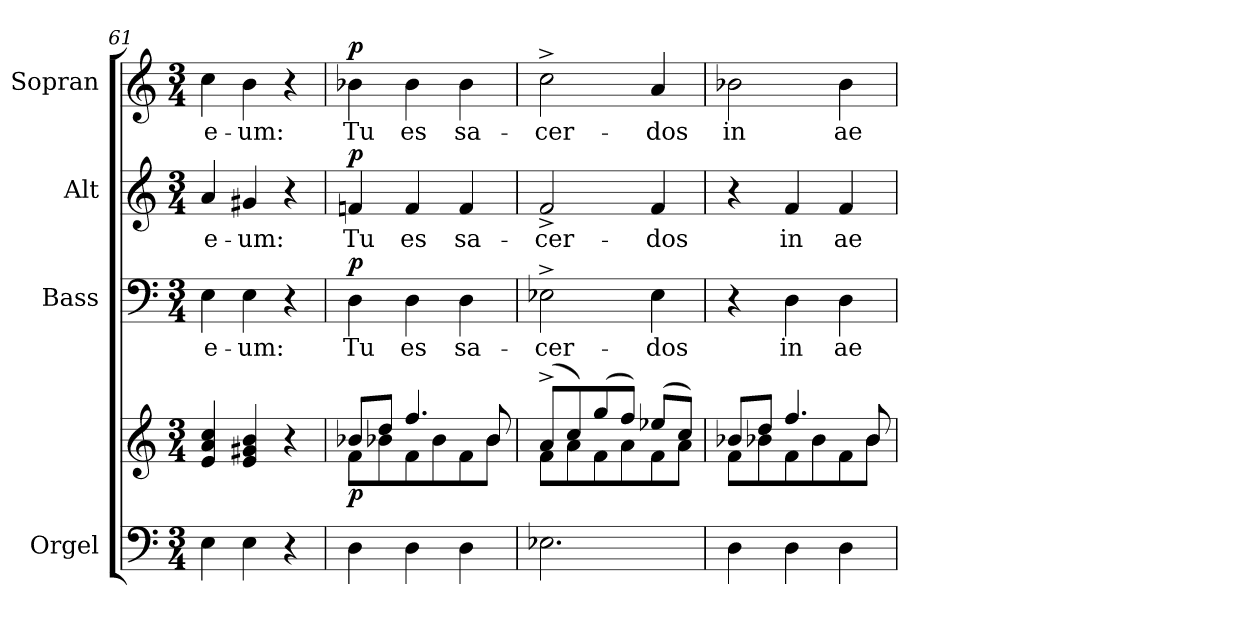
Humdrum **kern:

**kern	**kern	**dynam	**kern	**text	**dynam	**kern	**text	**dynam	**kern	**text	**dynam
*part4	*part4	*part4	*part3	*part3	*part3	*part2	*part2	*part2	*part1	*part1	*part1
*staff5	*staff4	*staff4/5	*staff3	*staff3	*staff3	*staff2	*staff2	*staff2	*staff1	*staff1	*staff1
*I"Orgel	*	*	*I"Bass	*	*	*I"Alt	*	*	*I"Sopran	*	*
*I'Org.	*	*	*I'B.	*	*	*I'A.	*	*	*I'S.	*	*
*clefF4	*clefG2	*	*clefF4	*	*	*clefG2	*	*	*clefG2	*	*
*k[]	*k[]	*	*k[]	*	*	*k[]	*	*	*k[]	*	*
*C:	*C:	*	*C:	*	*	*C:	*	*	*C:	*	*
*M3/4	*M3/4	*	*M3/4	*	*	*M3/4	*	*	*M3/4	*	*
=61	=61	=61	=61	=61	=61	=61	=61	=61	=61	=61	=61
!	!	!	!	!LO:LY:b	!	!	!LO:LY:b	!	!	!LO:LY:b	!
4E\	4e/ 4a/ 4cc/	.	4E\	e-	.	4a/	e-	.	4cc\	e-	.
!	!	!	!	!LO:LY:b	!	!	!LO:LY:b	!	!	!LO:LY:b	!
4E\	4e/ 4g#X/ 4b/	.	4E\	-um:	.	4g#X/	-um:	.	4b\	-um:	.
4r	4r	.	4r	.	.	4r	.	.	4r	.	.
=62	=62	=62	=62	=62	=62	=62	=62	=62	=62	=62	=62
*	*^	*	*	*	*	*	*	*	*	*	*
!	!	!	!LO:DY:b	!	!LO:LY:b	!LO:DY:a	!	!LO:LY:b	!LO:DY:a	!	!LO:LY:b	!LO:DY:a
4D\	8b-X/L	8f\L	p	4D\	Tu	p	4fn/	Tu	p	4b-X\	Tu	p
.	8dd/J	8b-X\	.	.	.	.	.	.	.	.	.	.
!	!	!	!	!	!LO:LY:b	!	!	!LO:LY:b	!	!	!LO:LY:b	!
4D\	4.ff/	8f\	.	4D\	es	.	4f/	es	.	4b-\	es	.
.	.	8b-\	.	.	.	.	.	.	.	.	.	.
!	!	!	!	!	!LO:LY:b	!	!	!LO:LY:b	!	!	!LO:LY:b	!
4D\	.	8f\	.	4D\	sa-	.	4f/	sa-	.	4b-\	sa-	.
.	8b-/	8b-\J	.	.	.	.	.	.	.	.	.	.
=63	=63	=63	=63	=63	=63	=63	=63	=63	=63	=63	=63	=63
!	!	!	!	!	!LO:LY:b	!	!	!LO:LY:b	!	!	!LO:LY:b	!
2.E-X\	(>8a^>/L	8f\L	.	2E-X^>\	-cer-	.	2f^</	-cer-	.	2cc^>\	-cer-	.
.	8cc/)	8a\	.	.	.	.	.	.	.	.	.	.
.	(>8gg/	8f\	.	.	.	.	.	.	.	.	.	.
.	8ff/J)	8a\	.	.	.	.	.	.	.	.	.	.
!	!	!	!	!	!LO:LY:b	!	!	!LO:LY:b	!	!	!LO:LY:b	!
.	(>8ee-X/L	8f\	.	4E-\	-dos	.	4f/	-dos	.	4a/	-dos	.
.	8cc/J)	8a\J	.	.	.	.	.	.	.	.	.	.
=64	=64	=64	=64	=64	=64	=64	=64	=64	=64	=64	=64	=64
!	!	!	!	!	!	!	!	!	!	!	!LO:LY:b	!
4D\	8b-X/L	8f\L	.	4r	.	.	4r	.	.	2b-X\	in	.
.	8dd/J	8b-X\	.	.	.	.	.	.	.	.	.	.
!	!	!	!	!	!LO:LY:b	!	!	!LO:LY:b	!	!	!	!
4D\	4.ff/	8f\	.	4D\	in	.	4f/	in	.	.	.	.
.	.	8b-\	.	.	.	.	.	.	.	.	.	.
!	!	!	!	!	!LO:LY:b	!	!	!LO:LY:b	!	!	!LO:LY:b	!
4D\	.	8f\	.	4D\	ae-	.	4f/	ae-	.	4b-\	ae-	.
.	8b-/	8b-\J	.	.	.	.	.	.	.	.	.	.
*	*v	*v	*	*	*	*	*	*	*	*	*	*
=	=	=	=	=	=	=	=	=	=	=	=
*-	*-	*-	*-	*-	*-	*-	*-	*-	*-	*-	*-
